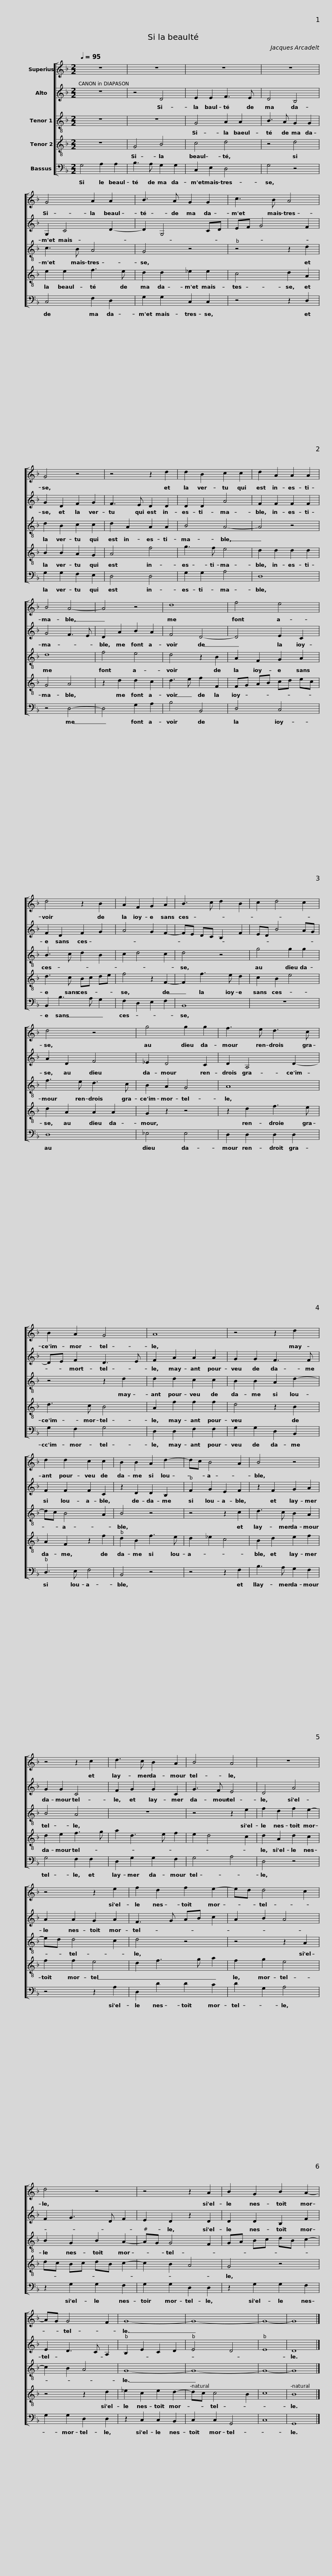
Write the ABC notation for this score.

X:1
%%score [ 1 2 3 4 5 ]
L:1/8
Q:1/4=95
M:2/2
I:linebreak $
K:F
V:1 treble
V:2 treble
V:3 treble-8
V:4 treble-8
V:5 bass
V:1
 z8 | z8 | z8 | z8 | G4 A2 A2 |$ %5
 B3 A G2 G2 | c3 B A4 | G4 z4 | z4 z2 d2 | d2 B2 c2 c2 | %10
 d2 A2 A2 A2 |$ B4 A4- | A4 z4 | d8 | f4 e4 | %15
 d4 z2 B2 | A2 F2 G2 A2 |$ B3 c d2 B2 | c2 d4 c2 | d4 z4 | %20
 g4 g2 g2 | f3 e d3 c |$ B2 A2 G4 |$ A8 | z4 z2 d2 | %25
 d2 d2 c2 c2 | B2 B2 A2 d2- | dc B4 A2 |$ B4 z4 | z4 z2 c2 | %30
 d3 c B2 A2 | B4 A4 | z8 |$ z4 z2 e2 | f2 d2 f2 e2- | %35
 ed d4 c2 | d4 z4 | z4 z2 A2 |$ B2 G2 B2 A2- | AG G4 F2 | %40
 G8- | G8- | G8- | G8 |] %44
V:2
 z8 | z4 D4 | E2 E2 F3 E | D4 B,4 | G,2 C4 D2- |$ %5
 D2 G,4 CD | EF G4 F2 | G2 D2 F2 G2 | F3 E D2 D2 | D2 D2 A4 | %10
 F2 F2 F2 F2 |$ G4 F3 E | D2 A2 B2 A2 | F4 D4- | D4 E2 C2 | %15
 F2 D2 F2 G2 | A4 G2 F2- |$ FE DC B,2 F2 | ED B4 AG | A2 D2 F4 | %20
 _E2 D4 C2 | D2 A,4 D2- |$ DE F2 D3 E |$ F2 A2 A2 A2 | G2 G2 F3 F | %25
 F2 F2 F2 C2 | z2 D2 D2 B,2 | F2 G2 E2 F2 |$ z2 F2 G2 A2 | G2 G2 C4 | %30
 F2 G2 G2 C2 | G3 F E4 | D4 A4 |$ A2 A2 G2 A2 | F3 G AB c2 | %35
 A2 B2 A4 | F2 G3 D F2 | E2 D2 z2 D2 |$ D2 D2 B,2 F2 | E2 D3 C A,2 | %40
 B,2 E2 C2 D2 | E4 D4 | E8 | D8 |] %44
V:3
 z8 | z8 | G4 A2 A2 | B3 A G2 G2 | c3 B A4 |$ %5
 G4 z4 | z4 z2 d2 | d2 B2 c2 c2 | d2 A2 A2 A2 | B4 A4- | %10
 A4 z4 |$ d8 | f4 e4 | d4 z2 B2 | A2 F2 G2 A2 | %15
 B3 c d2 B2 | c2 d4 c2 |$ d4 z4 | g4 g2 g2 | f3 e d3 c | %20
 B2 A2 G4 | A8 |$ z4 z2 d2 |$ d2 d2 c2 c2 | B2 B2 A2 d2- | %25
 dc B4 A2 | B4 z4 | z4 z2 c2 |$ d3 c B2 A2 | B4 A4 | %30
 z8 | z4 z2 e2 | f2 d2 f2 e2- |$ ed d4 c2 | d4 z4 | %35
 z4 z2 A2 | B2 G2 B2 A2- | AG G4 F2 |$ GA Bc dB c2- | c2 B2 A4 | %40
 G8- | G8- | G8- | G8 |] %44
V:4
 z8 | G4 B4 | c4 d4 | z4 d4 | e2 e2 f3 e |$ %5
 d2 d2 _e2 e2 | c4 d2 A2 | B2 B2 A2 G2 | A4 f4 | g3 f e4 | %10
 d2 d2 d2 d2 |$ G4 A4 | z2 d2 d2 c2 | d3 e f2 F2 | FG AB cd ec | %15
 d3 c Bc de | f4 z2 F2- |$ F2 f3 e d2 | c2 B2 e4 | d2 A2 A2 A2 | %20
 G2 z2 z4 | z2 d2 f3 e |$ d3 c B4 |$ A2 f2 f2 f2 | d4 z2 B2 | %25
 A2 F2 z2 f2 | d2 B2 f3 e | d2 _e2 c4 |$ B2 d2 e2 f2 | d2 e2 f3 g | %30
 a2 d3 e f2 | e2 d4 c2 | d2 A2 d2 c2 |$ f2 f2 e4 | d2 f3 g a2 | %35
 f2 g2 e4 | dc Bc dB c2- | c2 B2 A4 |$ G4 z4 | z4 z2 d2 | %40
 _e2 c2 e2 d2- | dc c4 B2 | c8 | B8 |] %44
V:5
 G,4 A,2 A,2 | B,3 A, G,2 G,2 | C,2 E,2 D,4 | G,4 z4 | C,4 F,2 D,2 |$ %5
 G,2 G,2 C,2 C,2 | z4 z2 D,2 | G,2 G,2 F,2 E,2 | D,4 D,4 | G,2 G,2 A,4 | %10
 D,8 |$ z4 D,4- | D,4 G,2 A,2 | B,4 B,,4 | D,4 C,4 | %15
 B,,2 B,3 A, G,2 | F,2 D,2 E,2 F,2 |$ B,,8 | z8 | D,8 | %20
 _E,4 E,4 | D,2 D,2 D,2 D,2 |$ G,2 F,2 G,4 |$ D,2 D,2 F,2 F,2 | G,2 G,2 D,2 B,,2 | %25
 D,3 E, F,4 | B,,4 z4 | z4 z2 F,2 |$ B,3 A, G,2 F,2 | G,4 F,2 F,2 | %30
 D,2 G,2 G,2 F,2 | G,4 A,4 | D,4 z4 |$ z4 z2 A,2 | D,2 D2 D2 C2 | %35
 D2 G,2 A,4 | z2 G,2 G,2 F,2 | G,2 G,2 D,2 D,2 |$ z2 G,2 G,2 F,2 | G,2 G,2 D,2 D,2 | %40
 z2 C,2 C,2 B,,2 | C,2 C,2 G,,4 | C,8 | G,,8 |] %44
